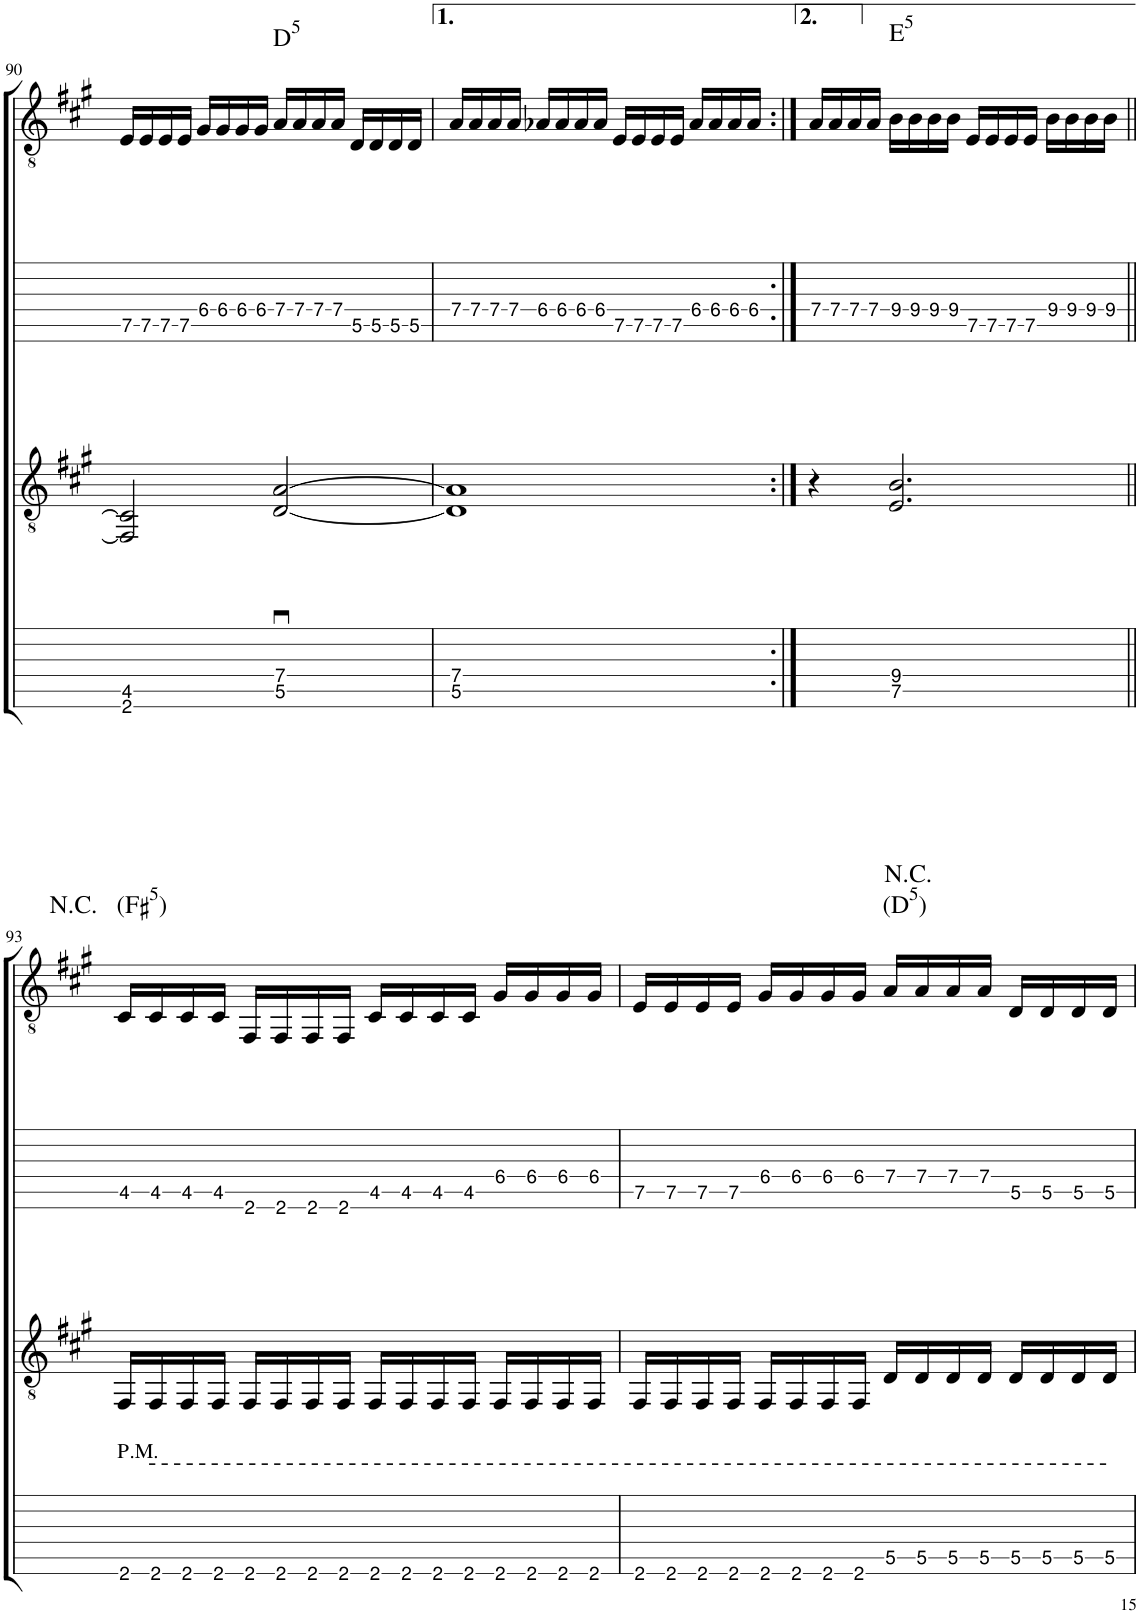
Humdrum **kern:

**kern	**kern	**kern	**kern
*part4	*part3	*part2	*part1
*staff4	*staff3	*staff2	*staff1
*I"Электрогитара	*I"Электрогитара	*I"Электрогитара	*I"Электрогитара
!!LO:PB:g=z
*	*clefGv2	*	*clefGv2
*k[f#c#g#]	*k[f#c#g#]	*k[f#c#g#]	*k[f#c#g#]
*M4/4	*M4/4	*M4/4	*M4/4
=90	=90	=90	=90
2FF#] 2C#]	2FF#/] 2C#/]	16ELL	16E/LL
.	.	16EJ	16E/
.	.	16EL	16E/
.	.	16EJJ	16E/JJ
.	.	16G#LL	16G#/LL
.	.	16G#J	16G#/
.	.	16G#L	16G#/
.	.	16G#JJ	16G#/JJ
!	!	!	!LO:TX:a:t=D
!	!	!	!LO:TX:a:t=5
[2Du [2Au	[2D/ [2A/	16ALL	16A/LL
.	.	16AJ	16A/
.	.	16AL	16A/
.	.	16AJJ	16A/JJ
.	.	16DLL	16D/LL
.	.	16DJ	16D/
.	.	16DL	16D/
.	.	16DJJ	16D/JJ
=91	=91	=91	=91
1D] 1A]	1D] 1A]	16ALL	16A/LL
.	.	16AJ	16A/
.	.	16AL	16A/
.	.	16AJJ	16A/JJ
.	.	16A-XLL	16A-X/LL
.	.	16A-J	16A-/
.	.	16A-L	16A-/
.	.	16A-JJ	16A-/JJ
.	.	16ELL	16E/LL
.	.	16EJ	16E/
.	.	16EL	16E/
.	.	16EJJ	16E/JJ
.	.	16A-LL	16A-/LL
.	.	16A-J	16A-/
.	.	16A-L	16A-/
.	.	16A-JJ	16A-/JJ
=92:|!	=92:|!	=92:|!	=92:|!
4r	4r	16ALL	16A/LL
.	.	16AJ	16A/
.	.	16AL	16A/
.	.	16AJJ	16A/JJ
!	!	!	!LO:TX:a:t=E
!	!	!	!LO:TX:a:t=5
2.E 2.B	2.E/ 2.B/	16BLL	16B\LL
.	.	16BJ	16B\
.	.	16BL	16B\
.	.	16BJJ	16B\JJ
.	.	16ELL	16E/LL
.	.	16EJ	16E/
.	.	16EL	16E/
.	.	16EJJ	16E/JJ
.	.	16BLL	16B\LL
.	.	16BJ	16B\
.	.	16BL	16B\
.	.	16BJJ	16B\JJ
!!LO:LB:g=z
=93||	=93||	=93||	=93||
!	!	!	!LO:TX:a:t=(F♯
!	!	!	!LO:TX:a:t=5
!	!	!	!LO:TX:a:t=)
!	!	!	!LO:TX:a:t=N.C.
!LO:TX:a:t=P.M.	!	!	!
16FF#LL	16FF#/LL	16C#LL	16C#/LL
16FF#J	16FF#/	16C#J	16C#/
16FF#L	16FF#/	16C#L	16C#/
16FF#JJ	16FF#/JJ	16C#JJ	16C#/JJ
16FF#LL	16FF#/LL	16FF#LL	16FF#/LL
16FF#J	16FF#/	16FF#J	16FF#/
16FF#L	16FF#/	16FF#L	16FF#/
16FF#JJ	16FF#/JJ	16FF#JJ	16FF#/JJ
16FF#LL	16FF#/LL	16C#LL	16C#/LL
16FF#J	16FF#/	16C#J	16C#/
16FF#L	16FF#/	16C#L	16C#/
16FF#JJ	16FF#/JJ	16C#JJ	16C#/JJ
16FF#LL	16FF#/LL	16G#LL	16G#/LL
16FF#J	16FF#/	16G#J	16G#/
16FF#L	16FF#/	16G#L	16G#/
16FF#JJ	16FF#/JJ	16G#JJ	16G#/JJ
=94	=94	=94	=94
16FF#LL	16FF#/LL	16ELL	16E/LL
16FF#J	16FF#/	16EJ	16E/
16FF#L	16FF#/	16EL	16E/
16FF#JJ	16FF#/JJ	16EJJ	16E/JJ
16FF#LL	16FF#/LL	16G#LL	16G#/LL
16FF#J	16FF#/	16G#J	16G#/
16FF#L	16FF#/	16G#L	16G#/
16FF#JJ	16FF#/JJ	16G#JJ	16G#/JJ
!	!	!	!LO:TX:a:t=(D
!	!	!	!LO:TX:a:t=5
!	!	!	!LO:TX:a:t=)
!	!	!	!LO:TX:a:t=N.C.
16DLL	16D/LL	16ALL	16A/LL
16DJ	16D/	16AJ	16A/
16DL	16D/	16AL	16A/
16DJJ	16D/JJ	16AJJ	16A/JJ
16DLL	16D/LL	16DLL	16D/LL
16DJ	16D/	16DJ	16D/
16DL	16D/	16DL	16D/
16DJJ	16D/JJ	16DJJ	16D/JJ
=	=	=	=
*-	*-	*-	*-
